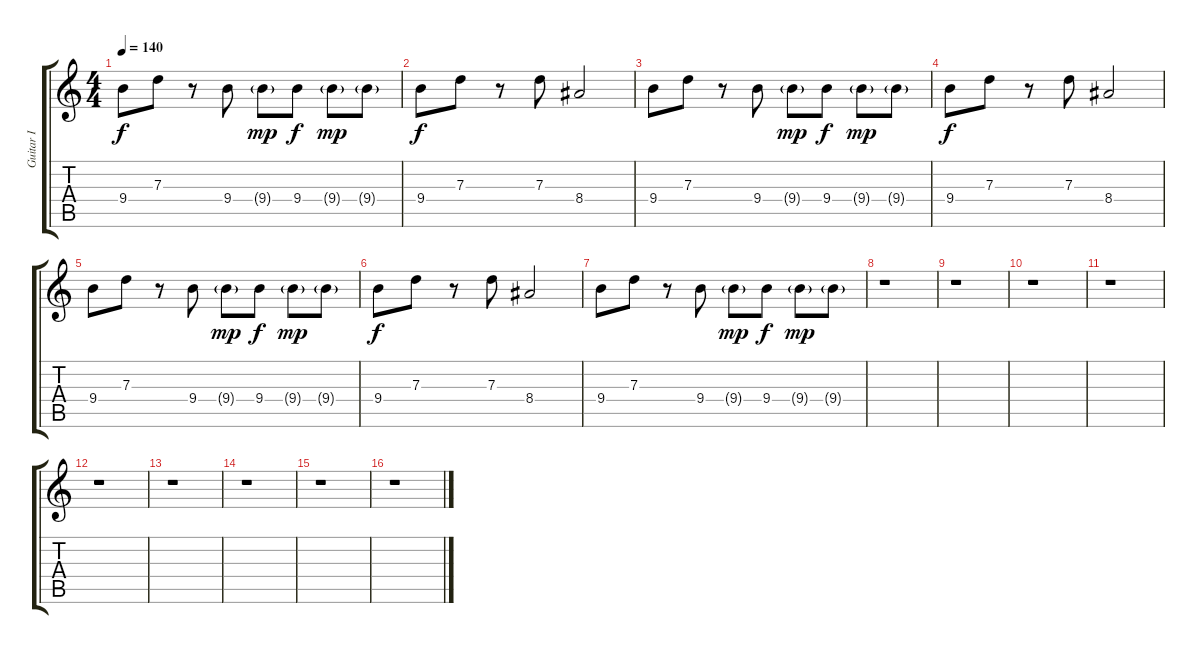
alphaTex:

\track ("Guitar I" "Guitar I") {instrument acousticguitarnylon}
\staff {score tabs}
\tuning (E4 B3 G3 D3 A2 E2) {hide}
\ts (4 4)
\tempo 140
\clef g2
\ks c
9.4.8{dy f} 7.3.8 r.8 9.4.8 9.4{g}.8{dy mp} 9.4.8{dy f} 9.4{g}.8{dy mp} 9.4{g}.8 |
9.4.8{dy f} 7.3.8 r.8 7.3.8 8.4.2 |
9.4.8 7.3.8 r.8 9.4.8 9.4{g}.8{dy mp} 9.4.8{dy f} 9.4{g}.8{dy mp} 9.4{g}.8 |
9.4.8{dy f} 7.3.8 r.8 7.3.8 8.4.2 |
9.4.8 7.3.8 r.8 9.4.8 9.4{g}.8{dy mp} 9.4.8{dy f} 9.4{g}.8{dy mp} 9.4{g}.8 |
9.4.8{dy f} 7.3.8 r.8 7.3.8 8.4.2 |
9.4.8 7.3.8 r.8 9.4.8 9.4{g}.8{dy mp} 9.4.8{dy f} 9.4{g}.8{dy mp} 9.4{g}.8 |
r.1 |
r.1 |
r.1 |
r.1 |
r.1 |
r.1 |
r.1 |
r.1 |
r.1
